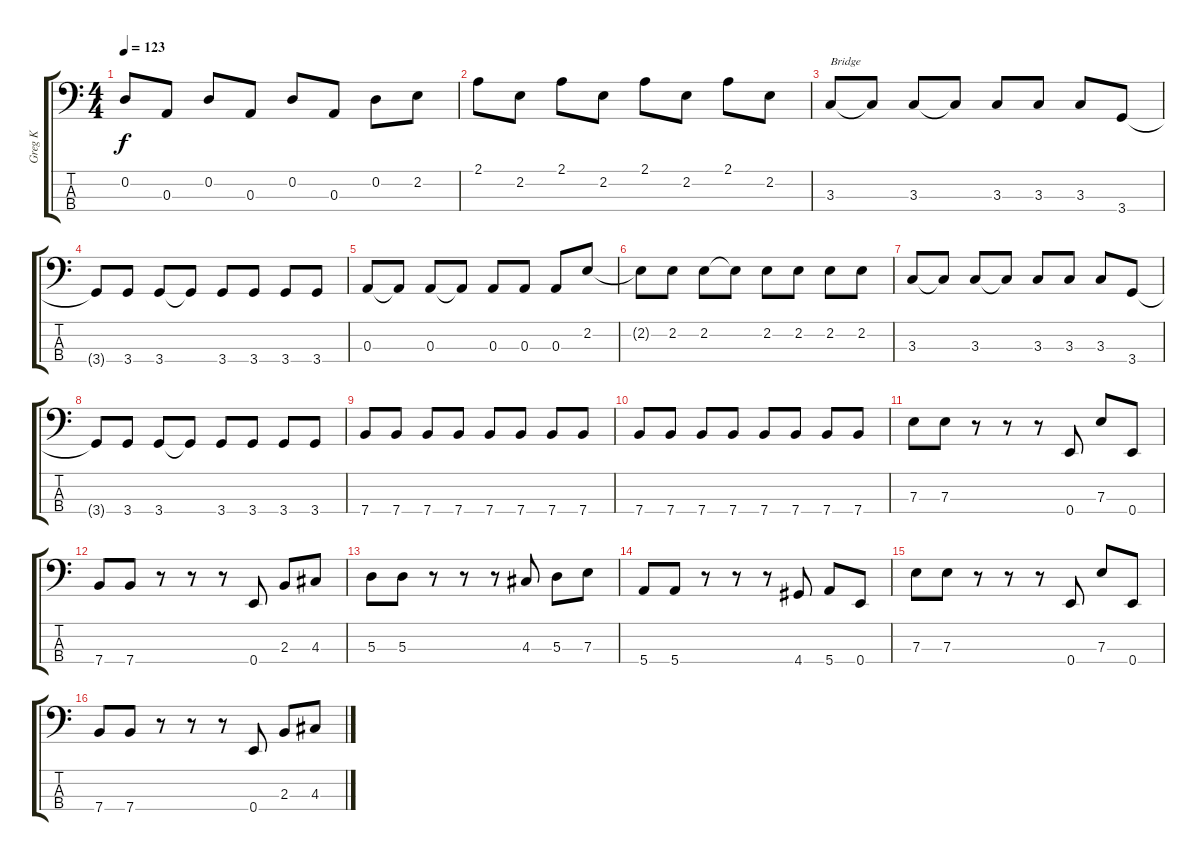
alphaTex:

\track ("Greg K" "Greg K") {instrument electricbassfinger}
\staff {score tabs}
\tuning (G2 D2 A1 E1) {hide}
\ts (4 4)
\tempo 123
\clef f4
\ks c
0.2.8{dy f} 0.3.8 0.2.8 0.3.8 0.2.8 0.3.8 0.2.8 2.2.8 |
2.1.8 2.2.8 2.1.8 2.2.8 2.1.8 2.2.8 2.1.8 2.2.8 |
3.3.8{txt "Bridge"} 3.3{t}.8 3.3.8 3.3{t}.8 3.3.8 3.3.8 3.3.8 3.4.8 |
3.4{t}.8 3.4.8 3.4.8 3.4{t}.8 3.4.8 3.4.8 3.4.8 3.4.8 |
0.3.8 0.3{t}.8 0.3.8 0.3{t}.8 0.3.8 0.3.8 0.3.8 2.2.8 |
2.2{t}.8 2.2.8 2.2.8 2.2{t}.8 2.2.8 2.2.8 2.2.8 2.2.8 |
3.3.8 3.3{t}.8 3.3.8 3.3{t}.8 3.3.8 3.3.8 3.3.8 3.4.8 |
3.4{t}.8 3.4.8 3.4.8 3.4{t}.8 3.4.8 3.4.8 3.4.8 3.4.8 |
7.4.8{volume 16} 7.4.8 7.4.8{volume 14} 7.4.8{volume 16} 7.4.8 7.4.8 7.4.8 7.4.8 |
7.4.8 7.4.8 7.4.8 7.4.8 7.4.8 7.4.8 7.4.8 7.4.8 |
7.3.8 7.3.8 r.8 r.8 r.8 0.4.8 7.3.8 0.4.8 |
7.4.8 7.4.8 r.8 r.8 r.8 0.4.8 2.3.8 4.3.8 |
5.3.8 5.3.8 r.8 r.8 r.8 4.3.8 5.3.8 7.3.8 |
5.4.8 5.4.8 r.8 r.8 r.8 4.4.8 5.4.8 0.4.8 |
7.3.8 7.3.8 r.8 r.8 r.8 0.4.8 7.3.8 0.4.8 |
7.4.8 7.4.8 r.8 r.8 r.8 0.4.8 2.3.8 4.3.8
